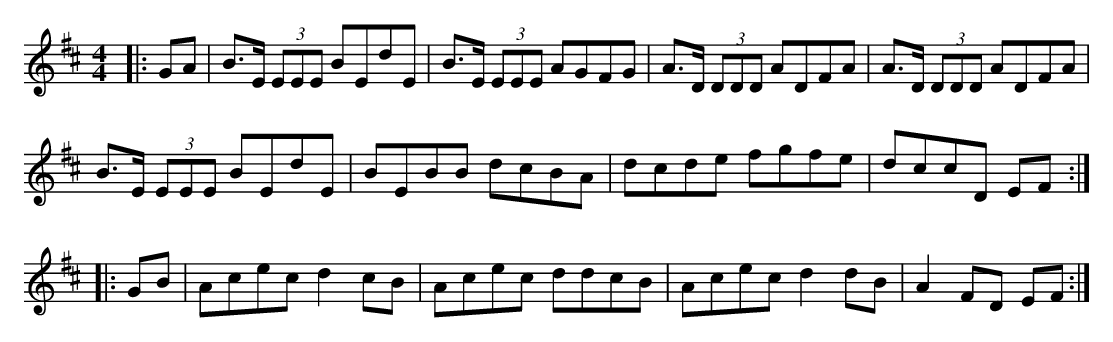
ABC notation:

X:1
M:4/4
K:D
|:GA|B>E (3EEE BEdE|B>E (3EEE AGFG|A>D (3DDD ADFA|A>D (3DDD ADFA|
B>E (3EEE BEdE|BEBB dcBA|dcde fgfe|dccD EF:|
|:GB|Acec d2cB|Acec ddcB|Acec d2dB|A2FD EF:|
